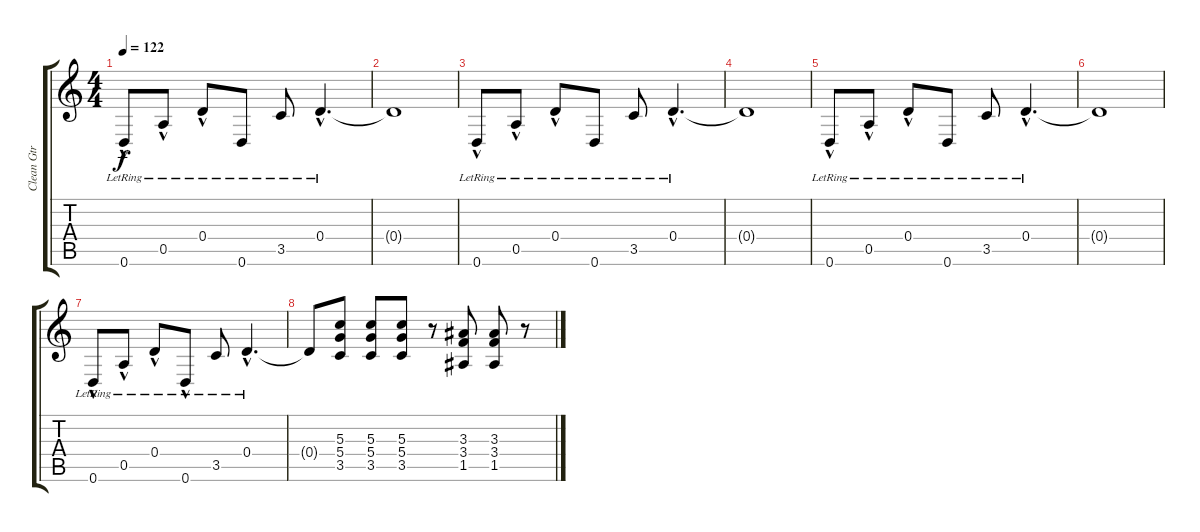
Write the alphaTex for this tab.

\track ("Clean Gtr" "Clean Gtr") {instrument electricguitarclean}
\staff {score tabs}
\tuning (E4 B3 G3 D3 A2 D2) {hide}
\ts (4 4)
\tempo 122
\clef g2
\ks c
0.6{hac lr}.8{dy f} 0.5{hac lr}.8 0.4{hac lr}.8 0.6{lr}.8 3.5{lr}.8 0.4{hac lr}.4{d} |
0.4{t}.1 |
0.6{hac lr}.8 0.5{hac lr}.8 0.4{hac lr}.8 0.6{lr}.8 3.5{lr}.8 0.4{hac lr}.4{d} |
0.4{t}.1 |
0.6{hac lr}.8 0.5{hac lr}.8 0.4{hac lr}.8 0.6{lr}.8 3.5{lr}.8 0.4{hac lr}.4{d} |
0.4{t}.1 |
0.6{hac lr}.8 0.5{hac lr}.8 0.4{hac lr}.8 0.6{hac lr}.8 3.5{lr}.8 0.4{hac lr}.4{d} |
0.4{t}.8 (5.3 5.4 3.5).8 (5.3 5.4 3.5).8 (5.3 5.4 3.5).8 r.8 (3.3 3.4 1.5).8 (3.3 3.4 1.5).8 r.8
